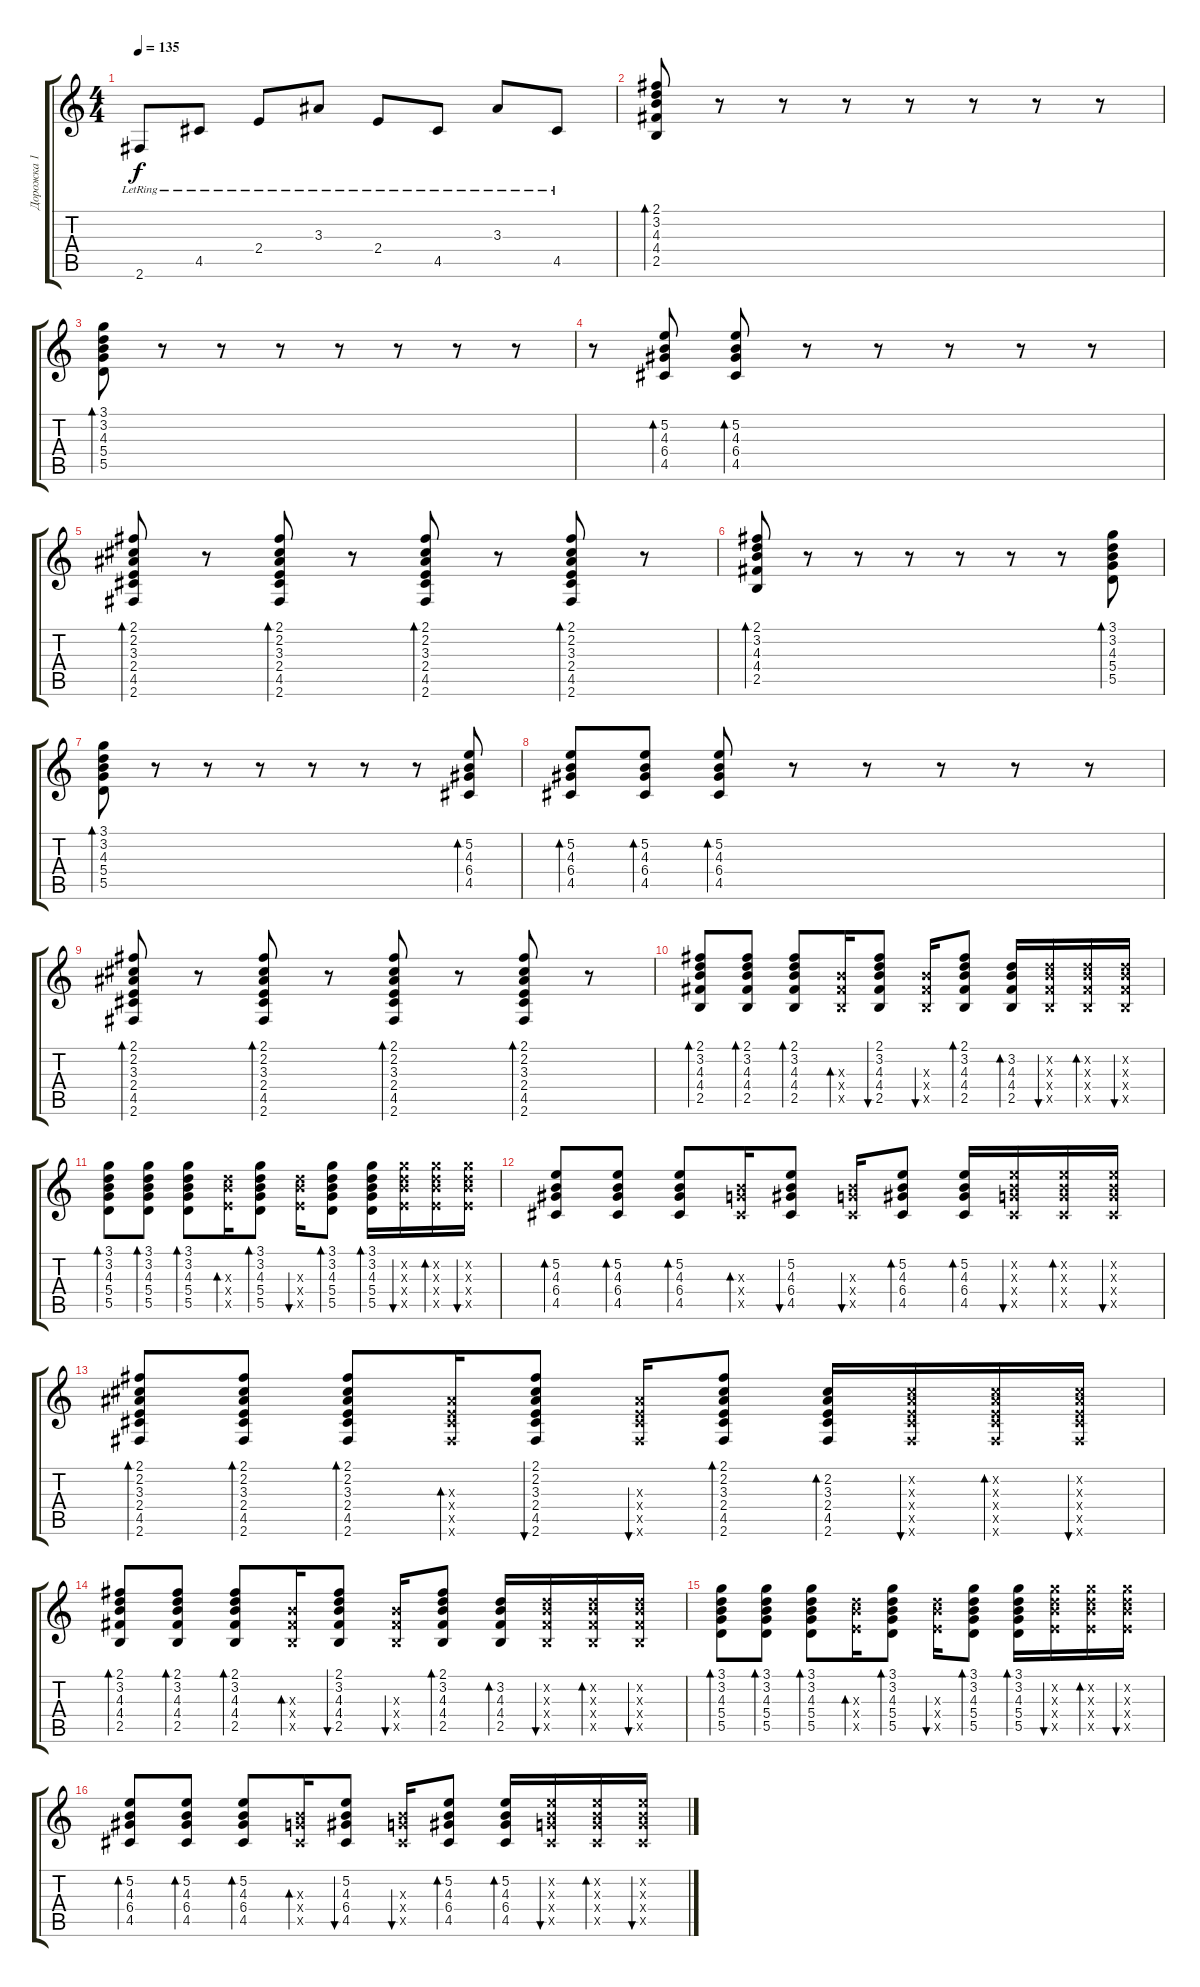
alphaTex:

\track ("Дорожка 1" "Дорожка 1") {instrument electricguitarjazz}
\staff {score tabs}
\tuning (E4 B3 G3 D3 A2 E2) {hide}
\ts (4 4)
\tempo 135
\clef g2
\ks c
2.6{lr}.8{dy f} 4.5{lr}.8 2.4{lr}.8 3.3{lr}.8 2.4{lr}.8 4.5{lr}.8 3.3{lr}.8 4.5{lr}.8 |
(2.1 3.2 4.3 4.4 2.5).8{bd 30} r.8 r.8 r.8 r.8 r.8 r.8 r.8 |
(3.1 3.2 4.3 5.4 5.5).8{bd 30} r.8 r.8 r.8 r.8 r.8 r.8 r.8 |
r.8 (5.2 4.3 6.4 4.5).8{bd 30} (5.2 4.3 6.4 4.5).8{bd 30} r.8 r.8 r.8 r.8 r.8 |
(2.1 2.2 3.3 2.4 4.5 2.6).8{bd 30} r.8 (2.1 2.2 3.3 2.4 4.5 2.6).8{bd 30} r.8 (2.1 2.2 3.3 2.4 4.5 2.6).8{bd 30} r.8 (2.1 2.2 3.3 2.4 4.5 2.6).8{bd 30} r.8 |
(2.1 3.2 4.3 4.4 2.5).8{bd 30} r.8 r.8 r.8 r.8 r.8 r.8 (3.1 3.2 4.3 5.4 5.5).8{bd 30} |
(3.1 3.2 4.3 5.4 5.5).8{bd 30} r.8 r.8 r.8 r.8 r.8 r.8 (5.2 4.3 6.4 4.5).8{bd 30} |
(5.2 4.3 6.4 4.5).8{bd 30} (5.2 4.3 6.4 4.5).8{bd 30} (5.2 4.3 6.4 4.5).8{bd 30} r.8 r.8 r.8 r.8 r.8 |
(2.1 2.2 3.3 2.4 4.5 2.6).8{bd 30} r.8 (2.1 2.2 3.3 2.4 4.5 2.6).8{bd 30} r.8 (2.1 2.2 3.3 2.4 4.5 2.6).8{bd 30} r.8 (2.1 2.2 3.3 2.4 4.5 2.6).8{bd 30} r.8 |
(2.1 3.2 4.3 4.4 2.5).8{bd 30} (2.1 3.2 4.3 4.4 2.5).8{bd 30} (2.1 3.2 4.3 4.4 2.5).8{bd 30} (4.3{x} 4.4{x} 2.5{x}).16{bd 30} (2.1 3.2 4.3 4.4 2.5).8{bu 30} (4.3{x} 4.4{x} 2.5{x}).16{bu 30} (2.1 3.2 4.3 4.4 2.5).8{bd 30} (3.2 4.3 4.4 2.5).16{bd 30} (3.2{x} 4.3{x} 4.4{x} 2.5{x}).16{bu 30} (3.2{x} 4.3{x} 4.4{x} 2.5{x}).16{bd 30} (3.2{x} 4.3{x} 4.4{x} 2.5{x}).16{bu 30} |
(3.1 3.2 4.3 5.4 5.5).8{bd 30} (3.1 3.2 4.3 5.4 5.5).8{bd 30} (3.1 3.2 4.3 5.4 5.5).8{bd 30} (7.3{x} 9.4{x} 7.5{x}).16{bd 30} (3.1 3.2 4.3 5.4 5.5).8{bd 30} (7.3{x} 9.4{x} 7.5{x}).16{bu 30} (3.1 3.2 4.3 5.4 5.5).8{bd 30} (3.1 3.2 4.3 5.4 5.5).16{bd 30} (8.2{x} 7.3{x} 9.4{x} 7.5{x}).16{bu 30} (8.2{x} 7.3{x} 9.4{x} 7.5{x}).16{bd 30} (8.2{x} 7.3{x} 9.4{x} 7.5{x}).16{bu 30} |
(5.2 4.3 6.4 4.5).8{bd 30} (5.2 4.3 6.4 4.5).8{bd 30} (5.2 4.3 6.4 4.5).8{bd 30} (4.3{x} 5.4{x} 4.5{x}).16{bd 30} (5.2 4.3 6.4 4.5).8{bu 30} (4.3{x} 5.4{x} 4.5{x}).16{bu 30} (5.2 4.3 6.4 4.5).8{bd 30} (5.2 4.3 6.4 4.5).16{bd 30} (5.2{x} 4.3{x} 5.4{x} 4.5{x}).16{bu 30} (5.2{x} 4.3{x} 5.4{x} 4.5{x}).16{bd 30} (5.2{x} 4.3{x} 5.4{x} 4.5{x}).16{bu 30} |
(2.1 2.2 3.3 2.4 4.5 2.6).8{bd 30} (2.1 2.2 3.3 2.4 4.5 2.6).8{bd 30} (2.1 2.2 3.3 2.4 4.5 2.6).8{bd 30} (3.3{x} 2.4{x} 4.5{x} 2.6{x}).16{bd 30} (2.1 2.2 3.3 2.4 4.5 2.6).8{bu 30} (3.3{x} 2.4{x} 4.5{x} 2.6{x}).16{bu 30} (2.1 2.2 3.3 2.4 4.5 2.6).8{bd 30} (2.2 3.3 2.4 4.5 2.6).16{bd 30} (2.2{x} 3.3{x} 2.4{x} 4.5{x} 2.6{x}).16{bu 30} (2.2{x} 3.3{x} 2.4{x} 4.5{x} 2.6{x}).16{bd 30} (2.2{x} 3.3{x} 2.4{x} 4.5{x} 2.6{x}).16{bu 30} |
(2.1 3.2 4.3 4.4 2.5).8{bd 30} (2.1 3.2 4.3 4.4 2.5).8{bd 30} (2.1 3.2 4.3 4.4 2.5).8{bd 30} (4.3{x} 4.4{x} 2.5{x}).16{bd 30} (2.1 3.2 4.3 4.4 2.5).8{bu 30} (4.3{x} 4.4{x} 2.5{x}).16{bu 30} (2.1 3.2 4.3 4.4 2.5).8{bd 30} (3.2 4.3 4.4 2.5).16{bd 30} (3.2{x} 4.3{x} 4.4{x} 2.5{x}).16{bu 30} (3.2{x} 4.3{x} 4.4{x} 2.5{x}).16{bd 30} (3.2{x} 4.3{x} 4.4{x} 2.5{x}).16{bu 30} |
(3.1 3.2 4.3 5.4 5.5).8{bd 30} (3.1 3.2 4.3 5.4 5.5).8{bd 30} (3.1 3.2 4.3 5.4 5.5).8{bd 30} (7.3{x} 9.4{x} 7.5{x}).16{bd 30} (3.1 3.2 4.3 5.4 5.5).8{bd 30} (7.3{x} 9.4{x} 7.5{x}).16{bu 30} (3.1 3.2 4.3 5.4 5.5).8{bd 30} (3.1 3.2 4.3 5.4 5.5).16{bd 30} (8.2{x} 7.3{x} 9.4{x} 7.5{x}).16{bu 30} (8.2{x} 7.3{x} 9.4{x} 7.5{x}).16{bd 30} (8.2{x} 7.3{x} 9.4{x} 7.5{x}).16{bu 30} |
(5.2 4.3 6.4 4.5).8{bd 30} (5.2 4.3 6.4 4.5).8{bd 30} (5.2 4.3 6.4 4.5).8{bd 30} (4.3{x} 5.4{x} 4.5{x}).16{bd 30} (5.2 4.3 6.4 4.5).8{bu 30} (4.3{x} 5.4{x} 4.5{x}).16{bu 30} (5.2 4.3 6.4 4.5).8{bd 30} (5.2 4.3 6.4 4.5).16{bd 30} (5.2{x} 4.3{x} 5.4{x} 4.5{x}).16{bu 30} (5.2{x} 4.3{x} 5.4{x} 4.5{x}).16{bd 30} (5.2{x} 4.3{x} 5.4{x} 4.5{x}).16{bu 30}
